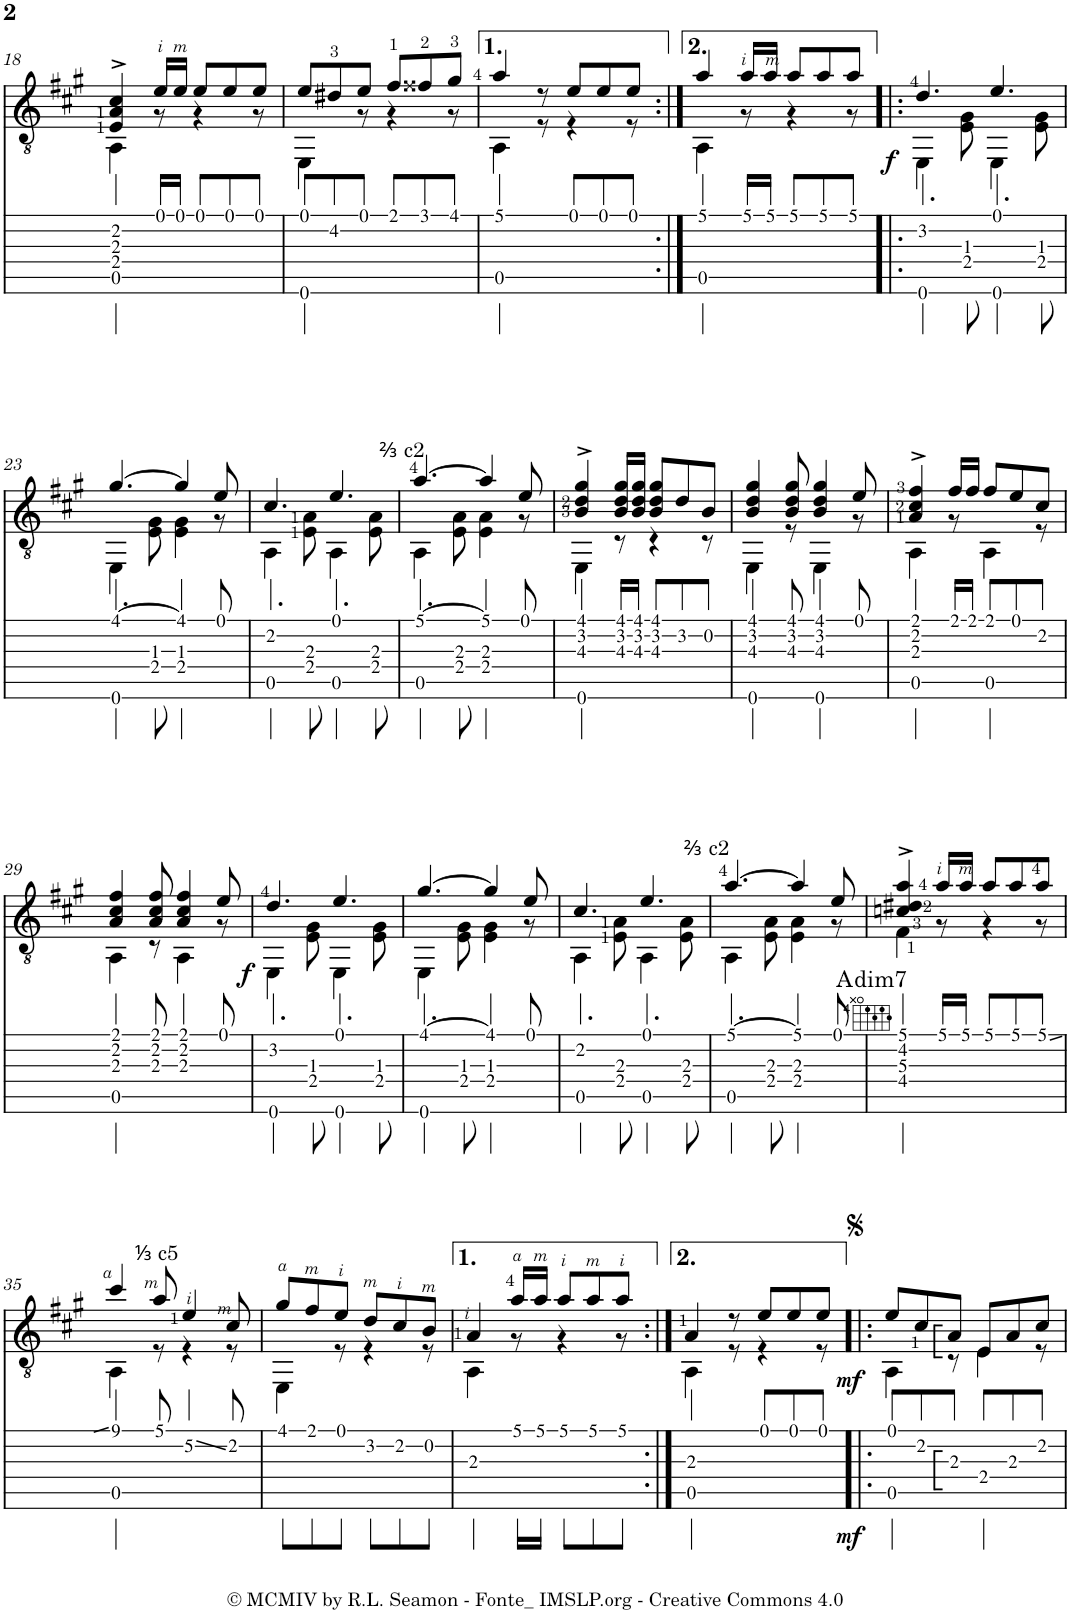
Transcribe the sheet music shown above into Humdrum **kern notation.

**kern	**dynam	**harte	**kern	**dynam
*part2	*part2	*part2	*part1	*part1
*staff2	*staff2	*	*staff1	*staff1
*I"Chitarra classica (Intavolatura)	*	*	*I"Classical Guitar	*
!!LO:PB:g=z
*	*	*	*clefGv2	*
*k[f#c#g#]	*	*	*k[f#c#g#]	*
*M6/8	*	*	*M6/8	*
=18	=18	=18	=18	=18
*^	*	*	*^	*
4E/ 4A/ 4c#/	4AA\	.	.	4E/^ 4A/^ 4c#/^	4AA\	.
16e/LL	8r	.	.	16e/LL	8r	.
16e/JJ	.	.	.	16e/JJ	.	.
8e/L	4r	.	.	8e/L	4r	.
8e/	.	.	.	8e/	.	.
8e/J	8r	.	.	8e/J	8r	.
=19	=19	=19	=19	=19	=19	=19
8e/L	4EE\	.	.	8e/L	4EE\	.
8d#X/	.	.	.	8d#X/	.	.
8e/J	8r	.	.	8e/J	8r	.
8f#/L	4r	.	.	8f#/L	4r	.
8f##X/	.	.	.	8f##X/	.	.
8g#/J	8r	.	.	8g#/J	8r	.
=20	=20	=20	=20	=20	=20	=20
4a/	4AA\	.	.	4a/	4AA\	.
8r	8r	.	.	8r	8r	.
8e/L	4r	.	.	8e/L	4r	.
8e/	.	.	.	8e/	.	.
8e/J	8r	.	.	8e/J	8r	.
=21:|!	=21:|!	=21:|!	=21:|!	=21:|!	=21:|!	=21:|!
4a/	4AA\	.	.	4a/	4AA\	.
16a/LL	8r	.	.	16a/LL	8r	.
16a/JJ	.	.	.	16a/JJ	.	.
8a/L	4r	.	.	8a/L	4r	.
8a/	.	.	.	8a/	.	.
8a/J	8r	.	.	8a/J	8r	.
=22!|:	=22!|:	=22!|:	=22!|:	=22!|:	=22!|:	=22!|:
!	!	!	!	!	!	!LO:DY:b
4.d/	4EE\	.	.	4.d/	4EE\	f
.	8E\ 8G#\	.	.	.	8E\ 8G#\	.
4.e/	4EE\	.	.	4.e/	4EE\	.
.	8E\ 8G#\	.	.	.	8E\ 8G#\	.
!!LO:LB:g=z	!!
=23	=23	=23	=23	=23	=23	=23
[4.g#/	4EE\	.	.	[4.g#/	4EE\	.
.	8E\ 8G#\	.	.	.	8E\ 8G#\	.
4g#/]	4E\ 4G#\	.	.	4g#/]	4E\ 4G#\	.
8e/	8r	.	.	8e/	8r	.
=24	=24	=24	=24	=24	=24	=24
4.c#/	4AA\	.	.	4.c#/	4AA\	.
.	8E\ 8A\	.	.	.	8E\ 8A\	.
4.e/	4AA\	.	.	4.e/	4AA\	.
.	8E\ 8A\	.	.	.	8E\ 8A\	.
=25	=25	=25	=25	=25	=25	=25
!	!	!	!	!LO:TX:a:t=⅔ c2	!	!
[4.a/	4AA\	.	.	[4.a/	4AA\	.
.	8E\ 8A\	.	.	.	8E\ 8A\	.
4a/]	4E\ 4A\	.	.	4a/]	4E\ 4A\	.
8e/	8r	.	.	8e/	8r	.
=26	=26	=26	=26	=26	=26	=26
4B/ 4d/ 4g#/	4EE\	.	.	4B/^ 4d/^ 4g#/^	4EE\	.
16B/ 16d/ 16g#/LL	8r	.	.	16B/ 16d/ 16g#/LL	8r	.
16B/ 16d/ 16g#/JJ	.	.	.	16B/ 16d/ 16g#/JJ	.	.
8B/ 8d/ 8g#/L	4r	.	.	8B/ 8d/ 8g#/L	4r	.
8d/	.	.	.	8d/	.	.
8B/J	8r	.	.	8B/J	8r	.
=27	=27	=27	=27	=27	=27	=27
4B/ 4d/ 4g#/	4EE\	.	.	4B/ 4d/ 4g#/	4EE\	.
8B/ 8d/ 8g#/	8r	.	.	8B/ 8d/ 8g#/	8r	.
4B/ 4d/ 4g#/	4EE\	.	.	4B/ 4d/ 4g#/	4EE\	.
8e/	8r	.	.	8e/	8r	.
=28	=28	=28	=28	=28	=28	=28
4A/ 4c#/ 4f#/	4AA\	.	.	4A/^ 4c#/^ 4f#/^	4AA\	.
16f#/LL	8r	.	.	16f#/LL	8r	.
16f#/JJ	.	.	.	16f#/JJ	.	.
8f#/L	4AA\	.	.	8f#/L	4AA\	.
8e/	.	.	.	8e/	.	.
8c#/J	8r	.	.	8c#/J	8r	.
!!LO:LB:g=z	!!
=29	=29	=29	=29	=29	=29	=29
4A/ 4c#/ 4f#/	4AA\	.	.	4A/ 4c#/ 4f#/	4AA\	.
8A/ 8c#/ 8f#/	8r	.	.	8A/ 8c#/ 8f#/	8r	.
4A/ 4c#/ 4f#/	4r	.	.	4A/ 4c#/ 4f#/	4AA\	.
8e/	8r	.	.	8e/	8r	.
=30	=30	=30	=30	=30	=30	=30
!	!	!	!	!	!	!LO:DY:b
4.d/	4EE\	.	.	4.d/	4EE\	f
.	8E\ 8G#\	.	.	.	8E\ 8G#\	.
4.e/	4EE\	.	.	4.e/	4EE\	.
.	8E\ 8G#\	.	.	.	8E\ 8G#\	.
=31	=31	=31	=31	=31	=31	=31
[4.g#/	4EE\	.	.	[4.g#/	4EE\	.
.	8E\ 8G#\	.	.	.	8E\ 8G#\	.
4g#/]	4E\ 4G#\	.	.	4g#/]	4E\ 4G#\	.
8e/	8r	.	.	8e/	8r	.
=32	=32	=32	=32	=32	=32	=32
4.c#/	4AA\	.	.	4.c#/	4AA\	.
.	8E\ 8A\	.	.	.	8E\ 8A\	.
4.e/	4AA\	.	.	4.e/	4AA\	.
.	8E\ 8A\	.	.	.	8E\ 8A\	.
=33	=33	=33	=33	=33	=33	=33
!	!	!	!	!LO:TX:a:t=⅔ c2	!	!
[4.a/	4AA\	.	.	[4.a/	4AA\	.
.	8E\ 8A\	.	.	.	8E\ 8A\	.
4a/]	4E\ 4A\	.	.	4a/]	4E\ 4A\	.
8e/	8r	.	.	8e/	8r	.
=34	=34	=34	=34	=34	=34	=34
!	!	!	!LO:H:kt=dim7	!	!	!
4cn/ 4d#X/ 4a/	4F#\	.	A:dim7	4cn/^ 4d#X/^ 4a/^	4F#\	.
16a/LL	8r	.	.	16a/LL	8r	.
16a/JJ	.	.	.	16a/JJ	.	.
8a/L	4r	.	.	8a/L	4r	.
8a/	.	.	.	8a/	.	.
8a/J	8r	.	.	8a/J	8r	.
!!LO:LB:g=z	!!
=35	=35	=35	=35	=35	=35	=35
4cc#/	4AA\	.	.	4cc#/	4AA\	.
!	!	!	!	!LO:TX:a:t=⅓ c5	!	!
8a/	8r	.	.	8a/	8r	.
4e/	4r	.	.	4e/	4r	.
8c#/	8r	.	.	8c#/	8r	.
*v	*v	*	*	*	*	*
=36	=36	=36	=36	=36	=36
8g#\L	.	.	8g#/L	4EE\	.
8f#\	.	.	8f#/	.	.
8e\J	.	.	8e/J	8r	.
8d\L	.	.	8d/L	4r	.
8c#\	.	.	8c#/	.	.
8B\J	.	.	8B/J	8r	.
=37	=37	=37	=37	=37	=37
4A\	.	.	4A/	4AA\	.
16a\LL	.	.	16a/LL	8r	.
16a\JJ	.	.	16a/JJ	.	.
8a\L	.	.	8a/L	4r	.
8a\	.	.	8a/	.	.
8a\J	.	.	8a/J	8r	.
=38:|!	=38:|!	=38:|!	=38:|!	=38:|!	=38:|!
*^	*	*	*	*	*
4A/	4AA\	.	.	4A/	4AA\	.
8r	8r	.	.	8r	8r	.
8e/L	4r	.	.	8e/L	4r	.
8e/	.	.	.	8e/	.	.
!	!	!LO:DY:b	!	!	!	!LO:DY:b
8e/J	8r	mf	.	8e/J	8r	mf
=39!|:	=39!|:	=39!|:	=39!|:	=39!|:	=39!|:	=39!|:
8e/L	4AA\	.	.	8e/L	4AA\	.
8c#/	.	.	.	8c#/	.	.
8A/J	8r	.	.	8A/J	8r	.
8E/L	4E\	.	.	8E/L	4E\	.
8A/	.	.	.	8A/	.	.
8c#/J	8r	.	.	8c#/J	8r	.
*v	*v	*	*	*	*	*
*	*	*	*v	*v	*
=	=	=	=	=
*-	*-	*-	*-	*-
